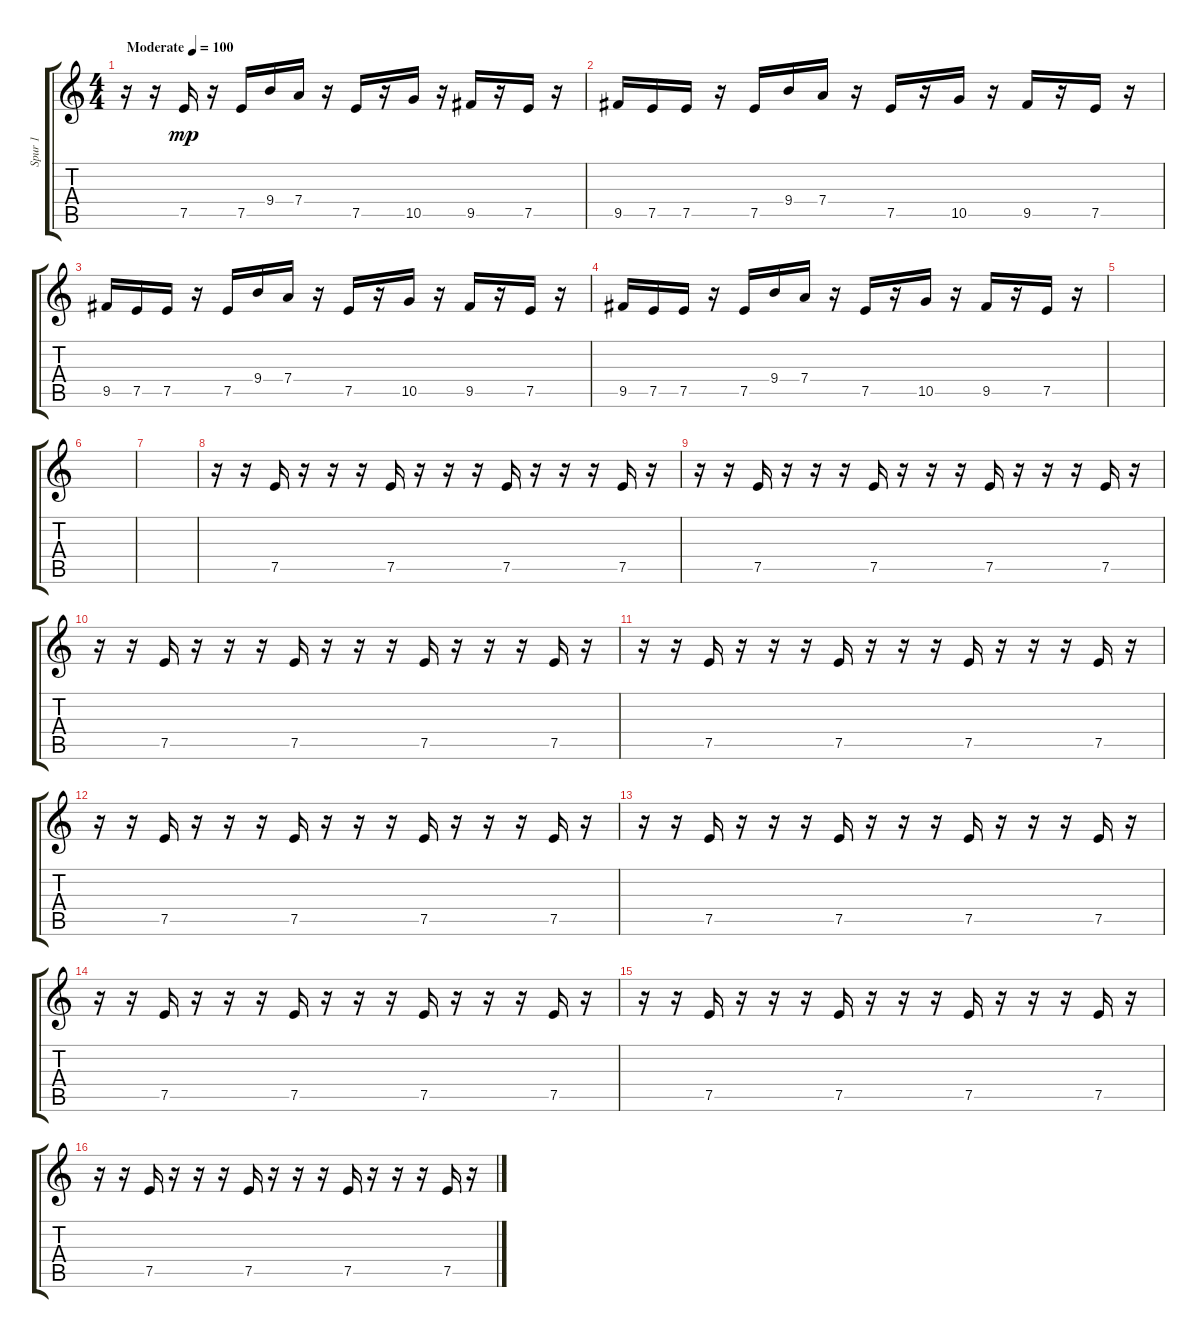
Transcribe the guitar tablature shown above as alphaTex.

\track ("Spur 1" "Spur 1") {instrument overdrivenguitar}
\staff {score tabs}
\tuning (E4 B3 G3 D3 A2 E2) {hide}
\ts (4 4)
\tempo (100 "Moderate")
\clef g2
\ks c
r.16{dy mp instrument overdrivenguitar} r.16 7.5.16 r.16 7.5.16 9.4.16 7.4.16 r.16 7.5.16 r.16 10.5.16 r.16 9.5.16 r.16 7.5.16 r.16 |
9.5.16 7.5.16 7.5.16 r.16 7.5.16 9.4.16 7.4.16 r.16 7.5.16 r.16 10.5.16 r.16 9.5.16 r.16 7.5.16 r.16 |
9.5.16 7.5.16 7.5.16 r.16 7.5.16 9.4.16 7.4.16 r.16 7.5.16 r.16 10.5.16 r.16 9.5.16 r.16 7.5.16 r.16 |
9.5.16 7.5.16 7.5.16 r.16 7.5.16 9.4.16 7.4.16 r.16 7.5.16 r.16 10.5.16 r.16 9.5.16 r.16 7.5.16 r.16 |
|
|
|
r.16 r.16 7.5.16 r.16 r.16 r.16 7.5.16 r.16 r.16 r.16 7.5.16 r.16 r.16 r.16 7.5.16 r.16 |
r.16 r.16 7.5.16 r.16 r.16 r.16 7.5.16 r.16 r.16 r.16 7.5.16 r.16 r.16 r.16 7.5.16 r.16 |
r.16 r.16 7.5.16 r.16 r.16 r.16 7.5.16 r.16 r.16 r.16 7.5.16 r.16 r.16 r.16 7.5.16 r.16 |
r.16 r.16 7.5.16 r.16 r.16 r.16 7.5.16 r.16 r.16 r.16 7.5.16 r.16 r.16 r.16 7.5.16 r.16 |
r.16 r.16 7.5.16 r.16 r.16 r.16 7.5.16 r.16 r.16 r.16 7.5.16 r.16 r.16 r.16 7.5.16 r.16 |
r.16 r.16 7.5.16 r.16 r.16 r.16 7.5.16 r.16 r.16 r.16 7.5.16 r.16 r.16 r.16 7.5.16 r.16 |
r.16 r.16 7.5.16 r.16 r.16 r.16 7.5.16 r.16 r.16 r.16 7.5.16 r.16 r.16 r.16 7.5.16 r.16 |
r.16 r.16 7.5.16 r.16 r.16 r.16 7.5.16 r.16 r.16 r.16 7.5.16 r.16 r.16 r.16 7.5.16 r.16 |
r.16 r.16 7.5.16 r.16 r.16 r.16 7.5.16 r.16 r.16 r.16 7.5.16 r.16 r.16 r.16 7.5.16 r.16
